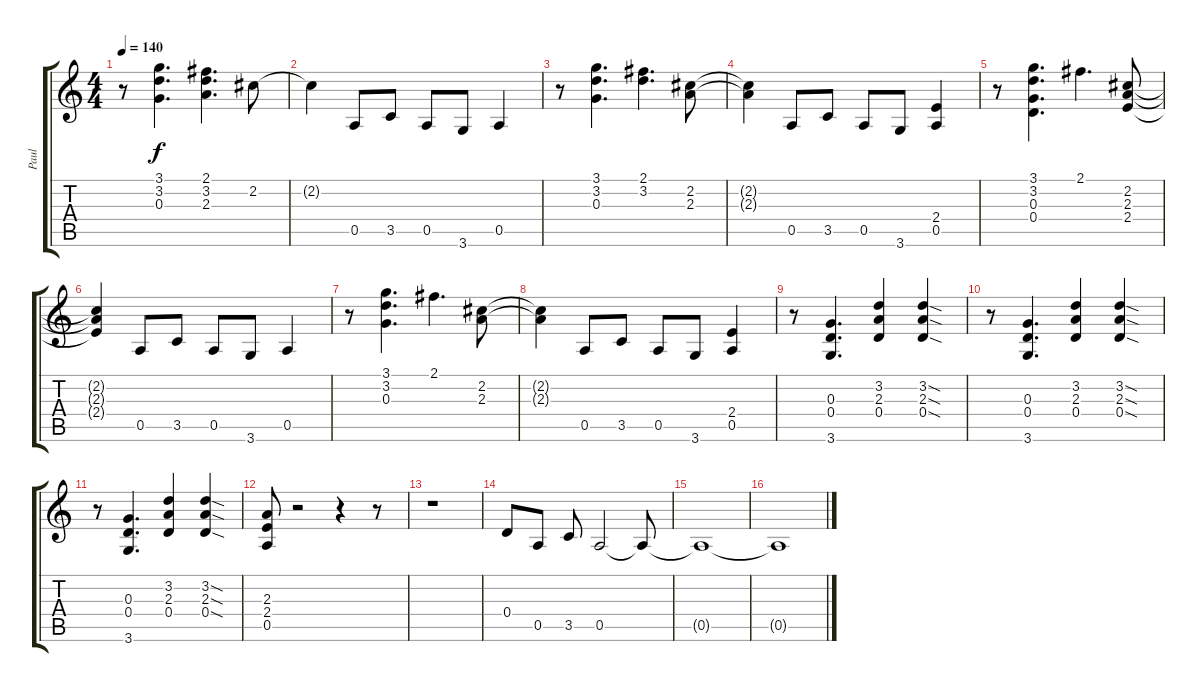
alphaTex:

\track ("Paul" "Paul") {instrument distortionguitar}
\staff {score tabs}
\tuning (E4 B3 G3 D3 A2 E2) {hide}
\ts (4 4)
\tempo 140
\clef g2
\ks c
r.8{dy f} (3.1 3.2 0.3).4{d} (2.1 3.2 2.3).4{d} 2.2.8 |
2.2{t}.4 0.5.8 3.5.8 0.5.8 3.6.8 0.5.4 |
r.8 (3.1 3.2 0.3).4{d} (2.1 3.2).4{d} (2.2 2.3).8 |
(2.2{t} 2.3{t}).4 0.5.8 3.5.8 0.5.8 3.6.8 (2.4 0.5).4 |
r.8 (3.1 3.2 0.3 0.4).4{d} 2.1.4{d} (2.2 2.3 2.4).8 |
(2.2{t} 2.3{t} 2.4{t}).4 0.5.8 3.5.8 0.5.8 3.6.8 0.5.4 |
r.8 (3.1 3.2 0.3).4{d} 2.1.4{d} (2.2 2.3).8 |
(2.2{t} 2.3{t}).4 0.5.8 3.5.8 0.5.8 3.6.8 (2.4 0.5).4 |
r.8 (0.3 0.4 3.6).4{d} (3.2 2.3 0.4).4 (3.2{sod} 2.3{sod} 0.4{sod}).4 |
r.8 (0.3 0.4 3.6).4{d} (3.2 2.3 0.4).4 (3.2{sod} 2.3{sod} 0.4{sod}).4 |
r.8 (0.3 0.4 3.6).4{d} (3.2 2.3 0.4).4 (3.2{sod} 2.3{sod} 0.4{sod}).4 |
(2.3 2.4 0.5).8 r.2 r.4 r.8 |
r.1 |
0.4.8 0.5.8 3.5.8 0.5.2 0.5{t}.8 |
0.5{t}.1 |
0.5{t}.1
